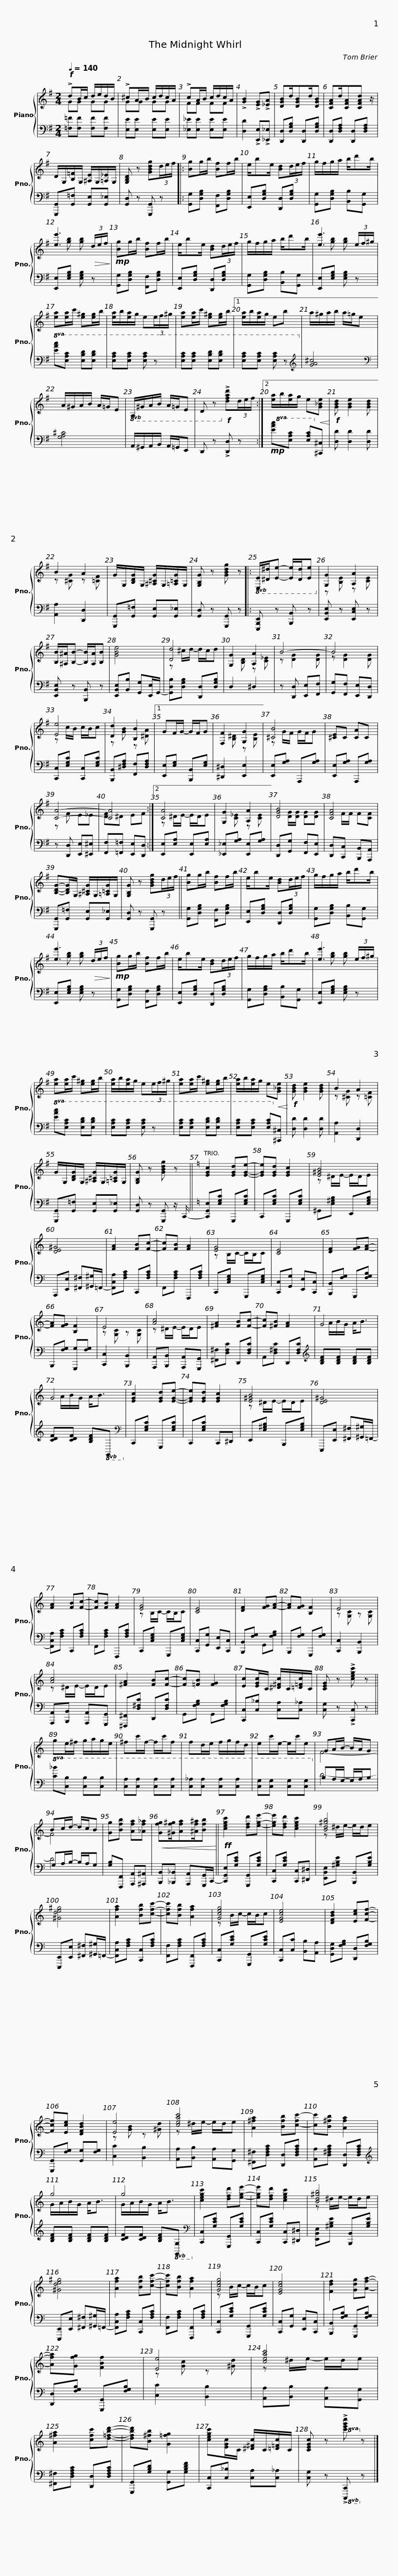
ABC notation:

X:1
%%score { ( 1 2 ) | ( 3 4 ) }
L:1/8
Q:1/4=140
M:2/4
I:linebreak $
K:G
V:1 treble
V:2 treble
V:3 bass
V:4 bass
V:1
!f! !>!dB/c/ d/e/d/B/ | !>!^cA/B/ c/d/c/A/ | !>!cA/B/ c/d/c/A/ | !>![GB]2 !>![EG]!>![_EA] | [DGB]d/[DGB]d/[DGB] | %5
 [CFA]d/[CFA][CFAd] z/ |$ D/G,/[B,=F]/G,/ [^A,E]/G,/[=A,_E]/G,/ | [G,B,D] z [GBdg](3d/e/f/ |: [Bg]g/b/ [Bf]f/b/ | e/be/ [Bd](3d/e/f/ | %10
 g/f/g/a/ b/d'b/ |$ [ee']3!>(! (3d/e/f/!>)! |!mp! [Bg]g/b/ [Bf]f/b/ | e/be/ [Bd](3d/e/f/ | g/f/g/a/ b/d'b/ | %15
 [ee']3 (3e/f/^g/ | [ea][ea]/c'/ [e^g][eg]/b/ |$ [ea]/b/[ea]/g/ e(3e/f/^g/ | [ea][ea]/c'/ [e^g][eg]/b/ |1 [ea]/b/[ea]/g/ eb | %20
 a/^g/a/b/ a/=g/e | A/^G/A/B/ A/=G/E |$!8vb(! A,/^G,/A,/B,/ A,/=G,/E, | D, z!8vb)!!f! !>![DFAd](3d/e/f/ :|2 [ea]/b/[ea]/g/ e!<(![G_Be]!<)! | %25
!f! [GBd] [GBe]2 [GBd] | B2 A2 | G/G,/[B,DG]/G,/ [^A,^CG]/G,/[=A,=CG]/G,/ |$ [G,B,G] z [GBdg] z |:!8vb(! [E,E]/[^D,^D]/[E,E]- [E,E]/[D,D]/[E,E]!8vb)! | %30
 [G,G]2 [A,A]2 | [B,B]/[^A,^A]/[B,B]- [B,B]/[A,A]/[B,B] | [GBe]4 | [Dd]4 | [G,G]2 [A,A]2 |$ %35
 B4- | B4 | [Ee]4 | [Dd]2 [B,B]2 |1 GF/G/- G/F/G | %40
 [F,F]2 [G,G]2 | [^CB]4 |$ [^CE]C [CA]C | [CA]4- | [CA]4 :|2 %45
 [CA]4 | [G,G]2 [A,A]2 | [DGB]4 |$ [CFA]4 | [B,DG]-[B,DG]/G,/ [^A,^CG]/G,/[=A,=CG]/G,/ | %50
 [G,B,G] z [GBdg](3d/e/f/ || [Bg]g/b/ [Bf]f/b/ | e/be/ [Bd](3d/e/f/ |$ g/f/g/a/ b/d'b/ | [ee']3!>(! (3d/e/f/!>)! | %55
!mp! [Bg]g/b/ [Bf]f/b/ | e/be/ [Bd](3d/e/f/ | g/f/g/a/ b/d'b/ | [ee']3 (3e/f/^g/ |$ [ea][ea]/c'/ [e^g][eg]/b/ | %60
 [ea]/b/[ea]/g/ e(3e/f/^g/ | [ea][ea]/c'/ [e^g][eg]/b/ | [ea]/b/[ea]/g/ e!<(![G_Be]!<)! |!f! [GBd] [GBe]2 [GBd] | B2 A2 |$ %65
 G/G,/[B,DG]/G,/ [^A,^CG]/G,/[=A,=CG]/G,/ | [G,B,G] z [GBdg] z ||[K:C] [EGc]2 [EGd][EGe]- | [EGe][EGd] [EGc]2 | [E^GB]4 | %70
 [DE^G]4 |$ [FA]2 [FB][Fc]- | [Fc][FB] [FA]2 | [EG]4 | [CE]4 | %75
 [DF]2 [FG][FA]- | [FA][FG] [B,F]2 | E4 | [Ac]4 |$ [^FA]2 [FB][Fc]- | %80
 [Fc][^FB] [FA]2 | G4 | G4 | [EGc]2 [EGd][EGe]- | [EGe][EGd] [EGc]2 | %85
 [E^GB]4 |$ [DE^G]4 | [FA]2 [FB][Fc]- | [Fc][FB] [FA]2 | [EG]4 | %90
 [CE]4 | [DF]2 [FG][FA]- | [FA][FG] [B,F]2 | E4 |$ [Ac]4 | %95
 [^FA]2 [FB][Fc]- | [Fc][=FB] [FG]2 | [Ec][EGc]/C/ [^D^Fc]/C/[=D=Fc]/C/ | [CEG] z !>![cegc'] z || ge/^f/ g/a/g/e/ |$ %100
 ^fc'/f/- f/c'/f | fd/e/ f/g/f/d/ | ec'/e/- e/c'/e | GA/B/- B/A/G | Bc/d/- d/c/B | %105
 [Gg][Bfb] [Afa][_Af_a] |$!<(! [Gfg][^Gf^g]/[Afa][^Af^a]/[Bfb]!<)! ||!ff! [cegc']2 [dfd'][ege']- | [ege'][dfd'] [cegc']2 | [Bd^gb]4 | %110
 [^Gde^g]4 | [Afa]2 [Bfb][cfc']- | [cfc'][Bfb] [Afa]2 |$ [Gceg]4 | [EGce]4 | %115
 [DFBd]2 [Ece][Fcf]- | [Fcf][Ece] [DFBd]2 | [Ee]4 | [ceac']4 | [A^fa]2 [Bfb][c-fc'-] | %120
 [cc'][B^fb] [Afa]2 |$ g4 | g4 | [cegc']2 [dfd'][ege']- | [ege'][dfd'] [cegc']2 | %125
 [Bd^gb]4 | [^Gde^g]4 | [Afa]2 [Bfb][cfc']- |$ [cfc'][Bfb] [Afa]2 | [Gceg]4 | %130
 [EGce]4 | [Fdf]2 [Gdg][Afa]- | [Afa][Gfg] [FBf]2 | [Ee]4 | [ceac']4 | %135
 [A^fa]2 [cfc'][d=fbd']- |$ [dfbd'][B^fb] [G=fg]2 | [cegc'][EGc]/C/ [^D^Fc]/C/[=D=Fc]/C/ | [CEGc] z!8va(! !>![c'e'g'c'']!8va)! z |] %139
V:2
 GG GG | GG GG | FF FF | x4 | x4 | %5
 x4 |$ x4 | x4 |: x4 | x4 | %10
 x4 |$ x [gb] [gb] x | x4 | x4 | x4 | %15
 x [gb] [gb] x | x4 |$ x4 | x4 |1 x4 | %20
 x4 | x4 |$!8vb(! x4 | x2!8vb)! x2 :|2 x4 | %25
 x4 | z [^CG] z [=CF] | x4 |$ x4 |:!8vb(! x4!8vb)! | %30
 z [B,E] z [CE] | x4 | x4 | z ^c/d/- d/c/d | x [B,D] z [C_E] |$ %35
 z [DG]2 [DG] | z [DG]2 [DG] | z c/B/ c/B/c | z [GB] z [^DA] |1 x4 | %40
 x [B,^D] z [B,E] | z G/F/ G/F/G |$ x4 | z F E_E | [DF]^D EF :|2 %45
 z ^D/E/- E/D/E | x [C_E] z [CE] | x [DG]/[DG]/ [DG][DG] |$ x F/F/ F[CF] | x4 | %50
 x4 || x4 | x4 |$ x4 | x [gb] [gb] x | %55
 x4 | x4 | x4 | x [gb] [gb] x |$ x4 | %60
 x4 | x4 | x4 | x4 | z [^CG] z [=CF] |$ %65
 x4 | x4 ||[K:C] x4 | x4 | z ^D/E/- E/D/E | %70
 x4 |$ x4 | x4 | z B,/C/- C/B,/C | x4 | %75
 x4 | x4 | z [G,C] z [G,C] | z ^D/E/- E/D/E |$ x4 | %80
 x4 | x/ A/B/G/ A<B | x/ A/B/G/ A<B | x4 | x4 | %85
 z ^D/E/- E/D/E |$ x4 | x4 | x4 | z B,/C/- C/B,/C | %90
 x4 | x4 | x4 | z [G,C] z [G,C] |$ z ^D/E/- E/D/E | %95
 x4 | x4 | x4 | x4 || x4 |$ %100
 x4 | x4 | x4 | F4- | F4 | %105
 x4 |$ x4 || x4 | x4 | z ^d/e/- e/d/e | %110
 x4 | x4 | x4 |$ z B/c/- c/B/c | x4 | %115
 x4 | x4 | z [GB] z [^Gd] | z ^d/e/- e/d/e | x4 | %120
 x4 |$ G/A/B/G/ A<B | G/A/B/G/ A<B | x4 | x4 | %125
 z ^d/e/- e/d/e | x4 | x4 |$ x4 | z B/c/- c/B/c | %130
 x4 | x4 | x4 | z [Gc] z [^Gd] | z ^d/e/- e/d/e | %135
 x4 |$ x4 | x4 | x2!8va(! x!8va)! x |] %139
V:3
 [=F,=F][F,F] [F,F][F,F] | [E,E][E,E] [E,E][E,E] | [_E,_E][E,E] [E,E][E,E] | [D,D]2 !>![E,,E,]!>![_E,,_E,] | [D,,D,][D,G,B,] [D,,D,][D,G,B,] | %5
 [D,,D,][D,F,A,] [D,,D,][D,F,A,] |$ [G,,,G,,][G,,=F,] [G,,E,][G,,_E,] | [G,,D,] z [G,,,G,,] z |: [G,,G,][D,G,B,] [F,,F,][D,G,B,] | [E,,E,][D,G,B,] [D,,D,][D,G,B,] | %10
 [G,,G,][D,G,B,] [B,,B,][G,,G,] |$ [E,,E,][E,G,B,] [E,G,B,] z | [G,,G,][D,G,B,] [F,,F,][D,G,B,] | [E,,E,][D,G,B,] [D,,D,][D,G,B,] | [G,,G,][D,G,B,] [B,,B,][G,,G,] | %15
 [E,,E,][E,G,B,] [E,G,B,] z |!8va(! [EAc][EAc] [EBd][EBd] |$ [EAc][EAc] [EAc] z | [EAc][EAc] [EBd][EBd] |1 [EAc][EAc] [EAc] z!8va)! | %20
[K:treble] [GA^c]4 |[K:bass] [G,A,^C]4 |$ A,,/^G,,/A,,/B,,/ A,,/=G,,/E,, | D,, z !>![D,,D,] z :|2!mp!!8va(! [EAc][EAc] [EAc]!8va)![^C,^C] | %25
 [D,D] [D,D]2 [D,D] | [A,,A,]2 [D,,D,]2 | [G,,,G,,][G,,=F,] [G,,E,][G,,_E,] |$ [G,,D,] z [G,,,G,,] z |: [E,,,B,,,E,,] z [B,,,B,,] z | %30
 [E,,B,,E,] z [E,,C,E,] z | [E,,B,,E,] z [B,,,B,,] z | [E,,B,,E,][B,,B,] [G,,G,][E,,E,]/G,,/- | [G,,D,B,][D,G,B,] [D,,D,][D,G,B,] | D,2 ^D,2 |$ %35
 z [D,,D,] [E,,E,][F,,F,] | [G,,G,][F,,F,] [E,,E,][D,,D,] | [C,,C,][E,G,C] [C,,C,][E,G,C] | [B,,,B,,][^D,F,A,] [F,,F,][D,F,A,] |1 [E,,E,][E,G,] [B,,,B,,][E,G,] | %40
 [^D,,^D,]2 [E,,E,]2 | [E,,E,][G,A,] A,,,[G,A,] |$ [E,,E,][G,A,] A,,,[G,A,] | z [D,,D,] [E,,E,][^E,,^E,] | [F,,F,][=F,,=F,] [E,,E,][D,,D,] :|2 %45
 [E,,E,][E,A,] [E,,E,][E,A,] | [_E,,_E,][G,A,] [E,,E,][G,A,] | [D,,D,][G,,G,] [F,,F,][E,,E,] |$ [D,,D,][C,,C,] [B,,,B,,][A,,,A,,] | [G,,,G,,][G,,=F,] [G,,E,][G,,_E,] | %50
 [G,,D,] z [G,,,G,,] z || [G,,G,][D,G,B,] [F,,F,][D,G,B,] | [E,,E,][D,G,B,] [D,,D,][D,G,B,] |$ [G,,G,][D,G,B,] [B,,B,][G,,G,] | [E,,E,][E,G,B,] [E,G,B,] z | %55
 [G,,G,][D,G,B,] [F,,F,][D,G,B,] | [E,,E,][D,G,B,] [D,,D,][D,G,B,] | [G,,G,][D,G,B,] [B,,B,][G,,G,] | [E,,E,][E,G,B,] [E,G,B,] z |$!8va(! [EAc][EAc] [EBd][EBd] | %60
 [EAc][EAc] [EAc] z | [EAc][EAc] [EBd][EBd] | [EAc][EAc] [EAc]!8va)![^C,^C] | [D,D] [D,D]2 [D,D] | [A,,A,]2 [D,,D,]2 |$ %65
 [G,,,G,,][G,,=F,] [G,,E,][G,,_E,] | [G,,D,] z [G,,,G,,] z/ C,,/- ||[K:C] [C,,G,,E,][E,G,C] G,,,[E,G,C] | C,,[E,G,C] G,,,[E,G,C] | ^G,,[E,^G,B,] E,,[E,G,B,] | %70
 A,,,[E,,E,] [^F,,^F,][^G,,^G,]/=F,,/- |$ [F,,C,A,][F,A,C] C,,[F,A,C] | F,,[F,A,C] F,,,[F,A,C] | C,,[C,E,G,] G,,,[C,E,G,] | [C,,C,][G,,G,] [E,,E,][C,,C,] | %75
 [B,,,B,,][F,G,] G,,,[F,G,B,] | B,,,[F,G,] [G,,,G,][F,G,] | [C,,C,]2 [B,,,B,,]2 | [A,,,A,,][B,,,B,,] [A,,,A,,][G,,,G,,] |$ [^F,,^F,][D,F,C] D,,[D,F,C] | %80
 A,,[D,^F,C] D,,[D,F,C] |[K:treble] [B,DF][B,DF] [B,DF][B,DF] | [CDF][CDF] [B,DF]!8vb(!G,,!8vb)! |[K:bass] C,,[E,G,C] G,,,[E,G,C] | C,,[E,G,C] C,,^D,, | %85
 E,,[E,^G,B,] B,,,[E,G,B,] |$ E,,,[E,,E,] [^F,,^F,][^G,,^G,]/=F,,/- | [F,,C,A,][F,A,C] C,,[F,A,C] | F,,[F,A,C] F,,,[F,A,C] | C,,[C,E,G,] G,,,[C,E,G,] | %90
 [C,,C,][G,,G,] [E,,E,][C,,C,] | [B,,,B,,][F,G,] G,,[F,G,B,] | B,,,[F,G,] G,,,[F,G,] | [C,,C,]2 [B,,,B,,]2 |$ [A,,,A,,][B,,,B,,] [A,,,A,,][G,,,G,,] | %95
 [^F,,,^F,,][D,^F,C] D,,[D,F,C] | G,,[F,G,B,] G,,[F,G,B,] | [C,,C,][C,_B,] [C,A,][C,_A,] | [C,G,] z !>![C,,C,] z ||!8va(! [C_B][CB] [CB][CB] |$ %100
 [CA][CA] [CA][CA] | [C_A][CA] [CA][CA] | [CG][CG] [CG][CG]!8va)! | B,A,/G,/- G,/A,/B, | G,A,/B,/- B,/A,/G, | %105
 [G,B,][F,,,F,,] [A,,,A,,][^A,,,^A,,] |$ [B,,,B,,][_B,,,_B,,] [A,,,A,,][G,,,G,,]/C,,/- || [C,,G,,E,][G,CE] [G,,,G,,][G,CE] | [C,,C,][G,CE] [C,,C,][^D,,^D,] | [E,,B,,E,][^G,B,E] [B,,,B,,][G,B,E] | %110
 [E,,,E,,][E,,E,] [^F,,^F,][^G,,^G,]/=F,,/- | [F,,C,A,][F,A,C] [C,,C,][F,A,C] | [F,,F,][F,A,C] [F,,,F,,][F,A,C] |$ [C,,C,][G,CE] [G,,,G,,][G,CE] | [C,,C,][C,C] [B,,B,][A,,A,] | %115
 [G,,D,G,][F,G,B,] [D,,D,][F,G,B,] | [G,,,G,,][F,G,] [G,,G,][F,G,] | [C,C]2 [B,,B,]2 | [A,,A,][B,,B,] [A,,A,][G,,G,] | [^F,,^F,][D,F,A,C] [D,,D,][D,F,A,C] | %120
 [A,,A,][D,^F,A,C] [D,,D,][D,F,A,C] |$[K:treble] [B,DF][B,DF] [B,DF][B,DF] | [CDF][CDF] [B,DF]!8vb(![G,,G,]!8vb)! |[K:bass] [C,,C,][G,CE] [G,,,G,,][G,CE] | [C,,C,][G,CE] [C,,C,][^D,,^D,] | %125
 [E,,B,,E,][^G,B,E] [B,,,B,,][G,B,E] | [E,,,E,,][E,,E,] [^F,,^F,][^G,,^G,]/=F,,/- | [F,,C,A,][F,A,C] [C,,C,][F,A,C] |$ [F,,F,][F,A,C] [F,,,F,,][F,A,C] | [C,,C,][G,CE] [G,,,G,,][G,CE] | %130
 [C,,C,][G,,G,] [E,,E,][C,,C,] | [B,,,B,,][F,G,B,] [G,,,G,,][F,G,B,] | [D,,D,][F,G,B,] [G,,,G,,][F,G,B,] | [C,C]2 [B,,B,]2 | [A,,A,][B,,B,] [A,,A,][G,,G,] | %135
 [^F,,^F,][D,F,A,C] [D,,D,][D,F,A,C] |$ [G,,,G,,][G,B,D] [G,,G,][G,B,DF] | [C,,C,][C,_B,] [C,A,][C,_A,] | [C,G,] z!8vb(! !>![C,,,C,,]!8vb)! z |] %139
V:4
 x4 | x4 | x4 | x4 | x4 | %5
 x4 |$ x4 | x4 |: x4 | x4 | %10
 x4 |$ x4 | x4 | x4 | x4 | %15
 x4 |!8va(! x4 |$ x4 | x4 |1 x4!8va)! | %20
[K:treble] x4 |[K:bass] x4 |$ x4 | x4 :|2!8va(! x3!8va)! x | %25
 x4 | x4 | x4 |$ x4 |: x4 | %30
 x4 | x4 | x4 | x4 | x4 |$ %35
 x4 | x4 | x4 | x4 |1 x4 | %40
 x4 | x4 |$ x4 | x4 | x4 :|2 %45
 x4 | x4 | x4 |$ x4 | x4 | %50
 x4 || x4 | x4 |$ x4 | x4 | %55
 x4 | x4 | x4 | x4 |$!8va(! x4 | %60
 x4 | x4 | x3!8va)! x | x4 | x4 |$ %65
 x4 | x4 ||[K:C] x4 | x4 | x4 | %70
 x4 |$ x4 | x4 | x4 | x4 | %75
 x4 | x4 | x4 | x4 |$ x4 | %80
 x4 |[K:treble] x4 | x3!8vb(! x!8vb)! |[K:bass] x4 | x4 | %85
 x4 |$ x4 | x4 | x4 | x4 | %90
 x4 | x4 | x4 | x4 |$ x4 | %95
 x4 | x4 | x4 | x4 ||!8va(! x4 |$ %100
 x4 | x4 | x4!8va)! | D4- | D4 | %105
 x4 |$ x4 || x4 | x4 | x4 | %110
 x4 | x4 | x4 |$ x4 | x4 | %115
 x4 | x4 | x4 | x4 | x4 | %120
 x4 |$[K:treble] x4 | x3!8vb(! x!8vb)! |[K:bass] x4 | x4 | %125
 x4 | x4 | x4 |$ x4 | x4 | %130
 x4 | x4 | x4 | x4 | x4 | %135
 x4 |$ x4 | x4 | x2!8vb(! x!8vb)! x |] %139
